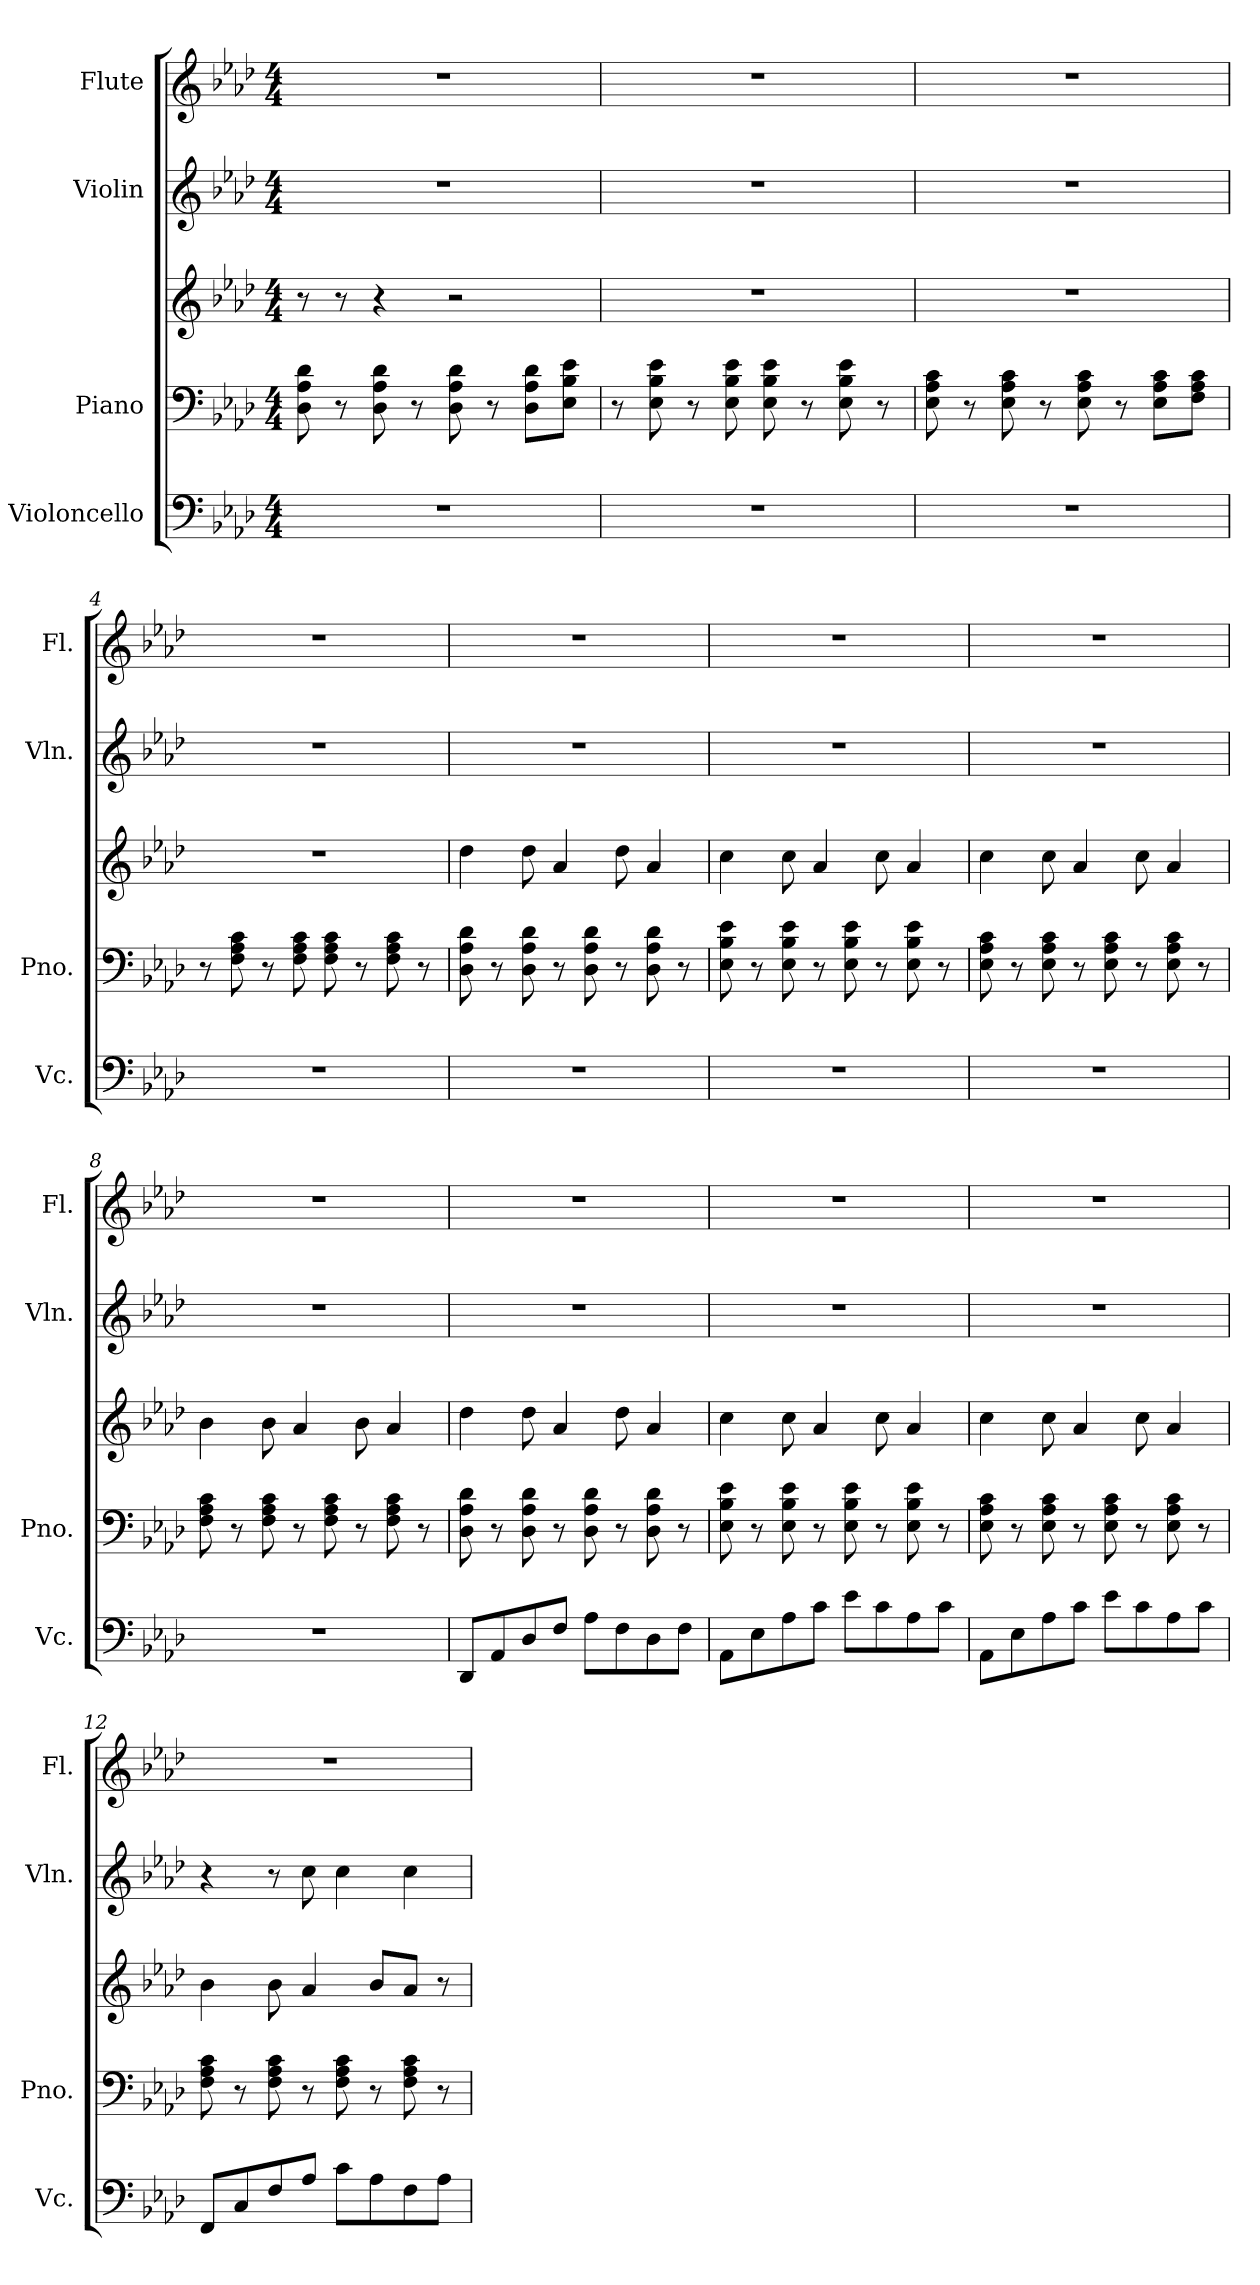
**kern	**kern	**kern	**kern	**kern
*part4	*part3	*part3	*part2	*part1
*staff5	*staff4	*staff3	*staff2	*staff1
*I"Violoncello	*I"Piano	*	*I"Violin	*I"Flute
*I'Vc.	*I'Pno.	*	*I'Vln.	*I'Fl.
*clefF4	*clefF4	*clefG2	*clefG2	*clefG2
*k[b-e-a-d-]	*k[b-e-a-d-]	*k[b-e-a-d-]	*k[b-e-a-d-]	*k[b-e-a-d-]
*M4/4	*M4/4	*M4/4	*M4/4	*M4/4
*MM130	*MM130	*MM130	*MM130	*MM130
=1	=1	=1	=1	=1
1r	8D-\ 8A-\ 8d-\	8r	1r	1r
.	8r	8r	.	.
.	8D-\ 8A-\ 8d-\	4r	.	.
.	8r	.	.	.
.	8D-\ 8A-\ 8d-\	2r	.	.
.	8r	.	.	.
.	8D-\ 8A-\ 8d-\L	.	.	.
.	8E-\ 8B-\ 8e-\J	.	.	.
=2	=2	=2	=2	=2
1r	8r	1r	1r	1r
.	8E-\ 8B-\ 8e-\	.	.	.
.	8r	.	.	.
.	8E-\ 8B-\ 8e-\	.	.	.
.	8E-\ 8B-\ 8e-\	.	.	.
.	8r	.	.	.
.	8E-\ 8B-\ 8e-\	.	.	.
.	8r	.	.	.
=3	=3	=3	=3	=3
1r	8E-\ 8A-\ 8c\	1r	1r	1r
.	8r	.	.	.
.	8E-\ 8A-\ 8c\	.	.	.
.	8r	.	.	.
.	8E-\ 8A-\ 8c\	.	.	.
.	8r	.	.	.
.	8E-\ 8A-\ 8c\L	.	.	.
.	8F\ 8A-\ 8c\J	.	.	.
=4	=4	=4	=4	=4
1r	8r	1r	1r	1r
.	8F\ 8A-\ 8c\	.	.	.
.	8r	.	.	.
.	8F\ 8A-\ 8c\	.	.	.
.	8F\ 8A-\ 8c\	.	.	.
.	8r	.	.	.
.	8F\ 8A-\ 8c\	.	.	.
.	8r	.	.	.
!!LO:LB:g=z
=5	=5	=5	=5	=5
1r	8D-\ 8A-\ 8d-\	4dd-\	1r	1r
.	8r	.	.	.
.	8D-\ 8A-\ 8d-\	8dd-\	.	.
.	8r	4a-/	.	.
.	8D-\ 8A-\ 8d-\	.	.	.
.	8r	8dd-\	.	.
.	8D-\ 8A-\ 8d-\	4a-/	.	.
.	8r	.	.	.
=6	=6	=6	=6	=6
1r	8E-\ 8B-\ 8e-\	4cc\	1r	1r
.	8r	.	.	.
.	8E-\ 8B-\ 8e-\	8cc\	.	.
.	8r	4a-/	.	.
.	8E-\ 8B-\ 8e-\	.	.	.
.	8r	8cc\	.	.
.	8E-\ 8B-\ 8e-\	4a-/	.	.
.	8r	.	.	.
=7	=7	=7	=7	=7
1r	8E-\ 8A-\ 8c\	4cc\	1r	1r
.	8r	.	.	.
.	8E-\ 8A-\ 8c\	8cc\	.	.
.	8r	4a-/	.	.
.	8E-\ 8A-\ 8c\	.	.	.
.	8r	8cc\	.	.
.	8E-\ 8A-\ 8c\	4a-/	.	.
.	8r	.	.	.
=8	=8	=8	=8	=8
1r	8F\ 8A-\ 8c\	4b-\	1r	1r
.	8r	.	.	.
.	8F\ 8A-\ 8c\	8b-\	.	.
.	8r	4a-/	.	.
.	8F\ 8A-\ 8c\	.	.	.
.	8r	8b-\	.	.
.	8F\ 8A-\ 8c\	4a-/	.	.
.	8r	.	.	.
!!LO:PB:g=z
=9	=9	=9	=9	=9
8DD-/L	8D-\ 8A-\ 8d-\	4dd-\	1r	1r
8AA-/	8r	.	.	.
8D-/	8D-\ 8A-\ 8d-\	8dd-\	.	.
8F/J	8r	4a-/	.	.
8A-\L	8D-\ 8A-\ 8d-\	.	.	.
8F\	8r	8dd-\	.	.
8D-\	8D-\ 8A-\ 8d-\	4a-/	.	.
8F\J	8r	.	.	.
=10	=10	=10	=10	=10
8AA-\L	8E-\ 8B-\ 8e-\	4cc\	1r	1r
8E-\	8r	.	.	.
8A-\	8E-\ 8B-\ 8e-\	8cc\	.	.
8c\J	8r	4a-/	.	.
8e-\L	8E-\ 8B-\ 8e-\	.	.	.
8c\	8r	8cc\	.	.
8A-\	8E-\ 8B-\ 8e-\	4a-/	.	.
8c\J	8r	.	.	.
=11	=11	=11	=11	=11
8AA-\L	8E-\ 8A-\ 8c\	4cc\	1r	1r
8E-\	8r	.	.	.
8A-\	8E-\ 8A-\ 8c\	8cc\	.	.
8c\J	8r	4a-/	.	.
8e-\L	8E-\ 8A-\ 8c\	.	.	.
8c\	8r	8cc\	.	.
8A-\	8E-\ 8A-\ 8c\	4a-/	.	.
8c\J	8r	.	.	.
=12	=12	=12	=12	=12
8FF/L	8F\ 8A-\ 8c\	4b-\	4r	1r
8C/	8r	.	.	.
8F/	8F\ 8A-\ 8c\	8b-\	8r	.
8A-/J	8r	4a-/	8cc\	.
8c\L	8F\ 8A-\ 8c\	.	4cc\	.
8A-\	8r	8b-/L	.	.
8F\	8F\ 8A-\ 8c\	8a-/J	4cc\	.
8A-\J	8r	8r	.	.
=	=	=	=	=
*-	*-	*-	*-	*-
